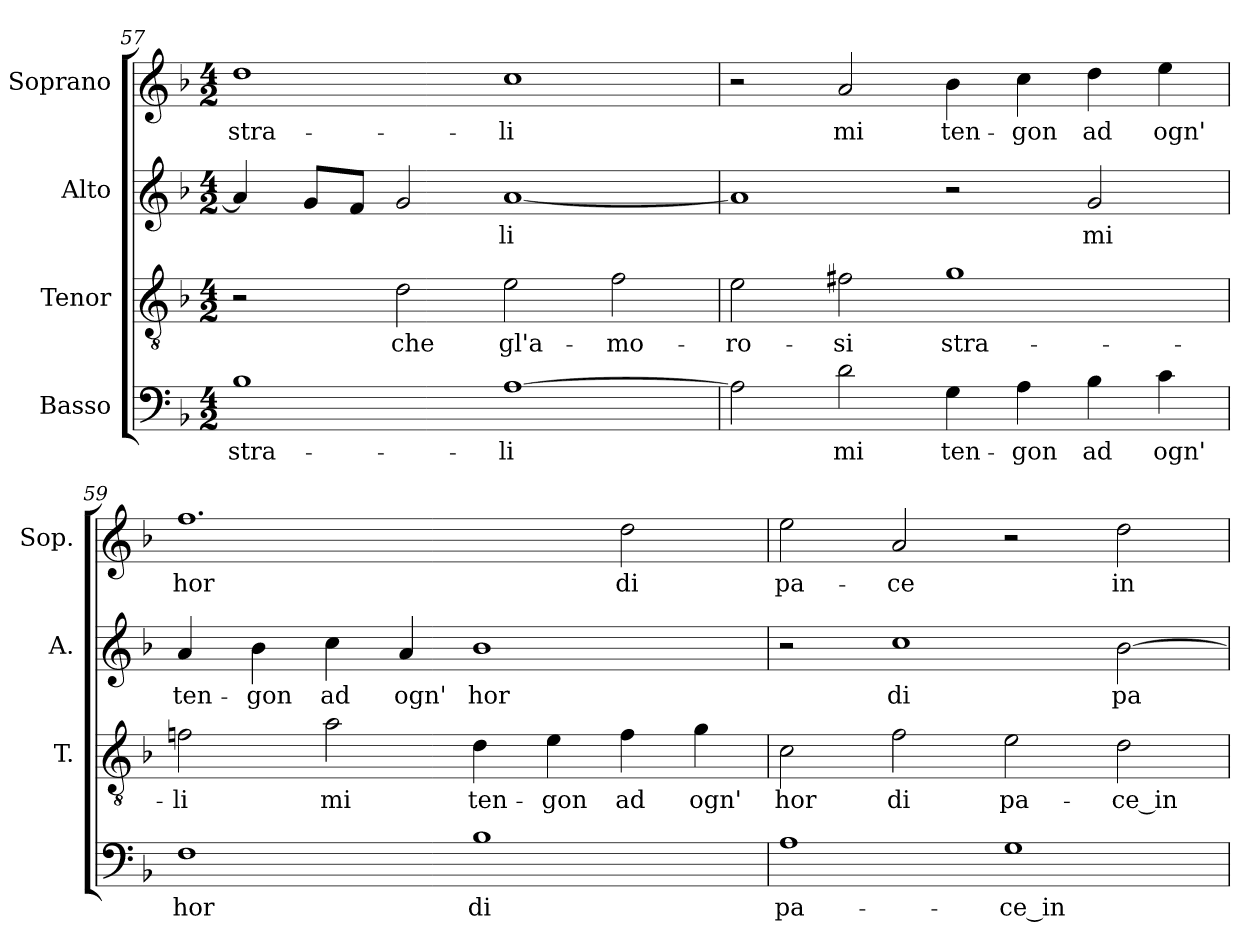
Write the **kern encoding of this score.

**kern	**text	**kern	**text	**kern	**text	**kern	**text
*part4	*part4	*part3	*part3	*part2	*part2	*part1	*part1
*staff4	*staff4	*staff3	*staff3	*staff2	*staff2	*staff1	*staff1
*I"Basso	*	*I"Tenor	*	*I"Alto	*	*I"Soprano	*
*	*	*I'T.	*	*I'A.	*	*I'Sop.	*
*clefF4	*	*clefGv2	*	*clefG2	*	*clefG2	*
*	*	*ITrd7c12	*	*	*	*	*
*k[b-]	*	*k[b-]	*	*k[b-]	*	*k[b-]	*
*F:	*	*F:	*	*F:	*	*F:	*
*M4/2	*	*M4/2	*	*M4/2	*	*M4/2	*
=57	=57	=57	=57	=57	=57	=57	=57
!	!LO:LY:b:color=#000000	!	!	!	!	!	!
!	!	!	!	!	!	!	!LO:LY:b:color=#000000
1B-i	stra-	2r	.	4ai/]	.	1ddi	stra-
.	.	.	.	8gi/L	.	.	.
.	.	.	.	8fi/J	.	.	.
!	!	!	!LO:LY:b:color=#000000	!	!	!	!
.	.	2Di\	che	2gi/	.	.	.
!	!LO:LY:b:color=#000000	!	!	!	!	!	!
!	!	!	!LO:LY:b:color=#000000	!	!	!	!
!	!	!	!	!	!LO:LY:b:color=#000000	!	!
!	!	!	!	!	!	!	!LO:LY:b:color=#000000
[>1Ai	-li	2Ei\	gl'a-	[<1ai	-li	1cci	-li
!	!	!	!LO:LY:b:color=#000000	!	!	!	!
.	.	2Fi\	-mo-	.	.	.	.
=58	=58	=58	=58	=58	=58	=58	=58
!	!	!	!LO:LY:b:color=#000000	!	!	!	!
2Ai\]	.	2Ei\	-ro-	1ai]	.	2r	.
!	!LO:LY:b:color=#000000	!	!	!	!	!	!
!	!	!	!LO:LY:b:color=#000000	!	!	!	!
!	!	!	!	!	!	!	!LO:LY:b:color=#000000
2di\	mi	2F#Xi\	-si	.	.	2ai/	mi
!	!LO:LY:b:color=#000000	!	!	!	!	!	!
!	!	!	!LO:LY:b:color=#000000	!	!	!	!
!	!	!	!	!	!	!	!LO:LY:b:color=#000000
4Gi\	ten-	1Gi	stra-	2r	.	4b-i\	ten-
!	!LO:LY:b:color=#000000	!	!	!	!	!	!
!	!	!	!	!	!	!	!LO:LY:b:color=#000000
4Ai\	-gon	.	.	.	.	4cci\	-gon
!	!LO:LY:b:color=#000000	!	!	!	!	!	!
!	!	!	!	!	!LO:LY:b:color=#000000	!	!
!	!	!	!	!	!	!	!LO:LY:b:color=#000000
4B-i\	ad	.	.	2gi/	mi	4ddi\	ad
!	!LO:LY:b:color=#000000	!	!	!	!	!	!
!	!	!	!	!	!	!	!LO:LY:b:color=#000000
4ci\	ogn'	.	.	.	.	4eei\	ogn'
!!LO:PB:g=z
=59	=59	=59	=59	=59	=59	=59	=59
!	!LO:LY:b:color=#000000	!	!	!	!	!	!
!	!	!	!LO:LY:b:color=#000000	!	!	!	!
!	!	!	!	!	!LO:LY:b:color=#000000	!	!
!	!	!	!	!	!	!	!LO:LY:b:color=#000000
1Fi	hor	2Fni\	-li	4ai/	ten-	1.ffi	hor
!	!	!	!	!	!LO:LY:b:color=#000000	!	!
.	.	.	.	4b-i\	-gon	.	.
!	!	!	!LO:LY:b:color=#000000	!	!	!	!
!	!	!	!	!	!LO:LY:b:color=#000000	!	!
.	.	2Ai\	mi	4cci\	ad	.	.
!	!	!	!	!	!LO:LY:b:color=#000000	!	!
.	.	.	.	4ai/	ogn'	.	.
!	!LO:LY:b:color=#000000	!	!	!	!	!	!
!	!	!	!LO:LY:b:color=#000000	!	!	!	!
!	!	!	!	!	!LO:LY:b:color=#000000	!	!
1B-i	di	4Di\	ten-	1b-i	hor	.	.
!	!	!	!LO:LY:b:color=#000000	!	!	!	!
.	.	4Ei\	-gon	.	.	.	.
!	!	!	!LO:LY:b:color=#000000	!	!	!	!
!	!	!	!	!	!	!	!LO:LY:b:color=#000000
.	.	4Fi\	ad	.	.	2ddi\	di
!	!	!	!LO:LY:b:color=#000000	!	!	!	!
.	.	4Gi\	ogn'	.	.	.	.
=60	=60	=60	=60	=60	=60	=60	=60
!	!LO:LY:b:color=#000000	!	!	!	!	!	!
!	!	!	!LO:LY:b:color=#000000	!	!	!	!
!	!	!	!	!	!	!	!LO:LY:b:color=#000000
1Ai	pa-	2Ci\	hor	2r	.	2eei\	pa-
!	!	!	!LO:LY:b:color=#000000	!	!	!	!
!	!	!	!	!	!LO:LY:b:color=#000000	!	!
!	!	!	!	!	!	!	!LO:LY:b:color=#000000
.	.	2Fi\	di	1cci	di	2ai/	-ce
!	!LO:LY:b:color=#000000	!	!	!	!	!	!
!	!	!	!LO:LY:b:color=#000000	!	!	!	!
1Gi	-ce_in	2Ei\	pa-	.	.	2r	.
!	!	!	!LO:LY:b:color=#000000	!	!	!	!
!	!	!	!	!	!LO:LY:b:color=#000000	!	!
!	!	!	!	!	!	!	!LO:LY:b:color=#000000
.	.	2Di\	-ce_in	[>2b-i\	pa-	2ddi\	in
=	=	=	=	=	=	=	=
*-	*-	*-	*-	*-	*-	*-	*-
